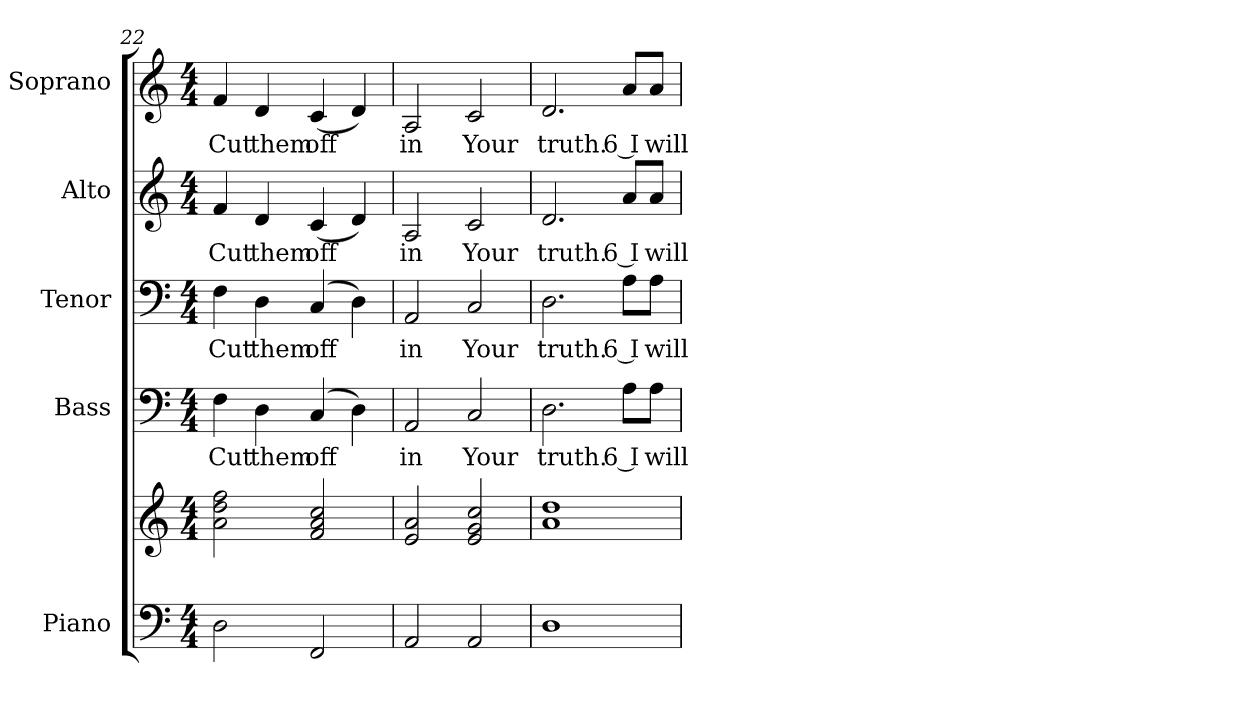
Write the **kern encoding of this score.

**kern	**kern	**kern	**text	**kern	**text	**kern	**text	**kern	**text
*part5	*part5	*part4	*part4	*part3	*part3	*part2	*part2	*part1	*part1
*staff6	*staff5	*staff4	*staff4	*staff3	*staff3	*staff2	*staff2	*staff1	*staff1
*I"Piano	*	*I"Bass	*	*I"Tenor	*	*I"Alto	*	*I"Soprano	*
*I'Pno.	*	*I'B.	*	*I'T.	*	*I'A.	*	*I'S.	*
!!LO:PB:g=z
*clefF4	*clefG2	*clefF4	*	*clefF4	*	*clefG2	*	*clefG2	*
*k[]	*k[]	*k[]	*	*k[]	*	*k[]	*	*k[]	*
*C:	*C:	*C:	*	*C:	*	*C:	*	*C:	*
*M4/4	*M4/4	*M4/4	*	*M4/4	*	*M4/4	*	*M4/4	*
=22	=22	=22	=22	=22	=22	=22	=22	=22	=22
!	!	!	!LO:LY:b:color=#000000	!	!	!	!	!	!
!	!	!	!	!	!LO:LY:b:color=#000000	!	!	!	!
!	!	!	!	!	!	!	!LO:LY:b:color=#000000	!	!
!	!	!	!	!	!	!	!	!	!LO:LY:b:color=#000000
2Di\	2ai\ 2ddi 2ffi	4Fi\	Cut	4Fi\	Cut	4fi/	Cut	4fi/	Cut
!	!	!	!LO:LY:b:color=#000000	!	!	!	!	!	!
!	!	!	!	!	!LO:LY:b:color=#000000	!	!	!	!
!	!	!	!	!	!	!	!LO:LY:b:color=#000000	!	!
!	!	!	!	!	!	!	!	!	!LO:LY:b:color=#000000
.	.	4Di\	them	4Di\	them	4di/	them	4di/	them
!	!	!	!LO:LY:b:color=#000000	!	!	!	!	!	!
!	!	!	!	!	!LO:LY:b:color=#000000	!	!	!	!
!	!	!	!	!	!	!	!LO:LY:b:color=#000000	!	!
!	!	!	!	!	!	!	!	!	!LO:LY:b:color=#000000
2FFi/	2fi/ 2ai 2cci	(4Ci/	off	(4Ci/	off	(4ci/	off	(4ci/	off
.	.	4Di\)	.	4Di\)	.	4di/)	.	4di/)	.
=23	=23	=23	=23	=23	=23	=23	=23	=23	=23
!	!	!	!LO:LY:b:color=#000000	!	!	!	!	!	!
!	!	!	!	!	!LO:LY:b:color=#000000	!	!	!	!
!	!	!	!	!	!	!	!LO:LY:b:color=#000000	!	!
!	!	!	!	!	!	!	!	!	!LO:LY:b:color=#000000
2AAi/	2ei/ 2ai	2AAi/	in	2AAi/	in	2Ai/	in	2Ai/	in
!	!	!	!LO:LY:b:color=#000000	!	!	!	!	!	!
!	!	!	!	!	!LO:LY:b:color=#000000	!	!	!	!
!	!	!	!	!	!	!	!LO:LY:b:color=#000000	!	!
!	!	!	!	!	!	!	!	!	!LO:LY:b:color=#000000
2AAi/	2ei/ 2gi 2cci	2Ci/	Your	2Ci/	Your	2ci/	Your	2ci/	Your
=24	=24	=24	=24	=24	=24	=24	=24	=24	=24
!	!	!	!LO:LY:b:color=#000000	!	!	!	!	!	!
!	!	!	!	!	!LO:LY:b:color=#000000	!	!	!	!
!	!	!	!	!	!	!	!LO:LY:b:color=#000000	!	!
!	!	!	!	!	!	!	!	!	!LO:LY:b:color=#000000
1Di	1ai 1ddi	2.Di\	truth.	2.Di\	truth.	2.di/	truth.	2.di/	truth.
!	!	!	!LO:LY:b:color=#000000	!	!	!	!	!	!
!	!	!	!	!	!LO:LY:b:color=#000000	!	!	!	!
!	!	!	!	!	!	!	!LO:LY:b:color=#000000	!	!
!	!	!	!	!	!	!	!	!	!LO:LY:b:color=#000000
.	.	8Ai\L	6 I	8Ai\L	6 I	8ai/L	6 I	8ai/L	6 I
!	!	!	!LO:LY:b:color=#000000	!	!	!	!	!	!
!	!	!	!	!	!LO:LY:b:color=#000000	!	!	!	!
!	!	!	!	!	!	!	!LO:LY:b:color=#000000	!	!
!	!	!	!	!	!	!	!	!	!LO:LY:b:color=#000000
.	.	8Ai\J	will	8Ai\J	will	8ai/J	will	8ai/J	will
=	=	=	=	=	=	=	=	=	=
*-	*-	*-	*-	*-	*-	*-	*-	*-	*-
